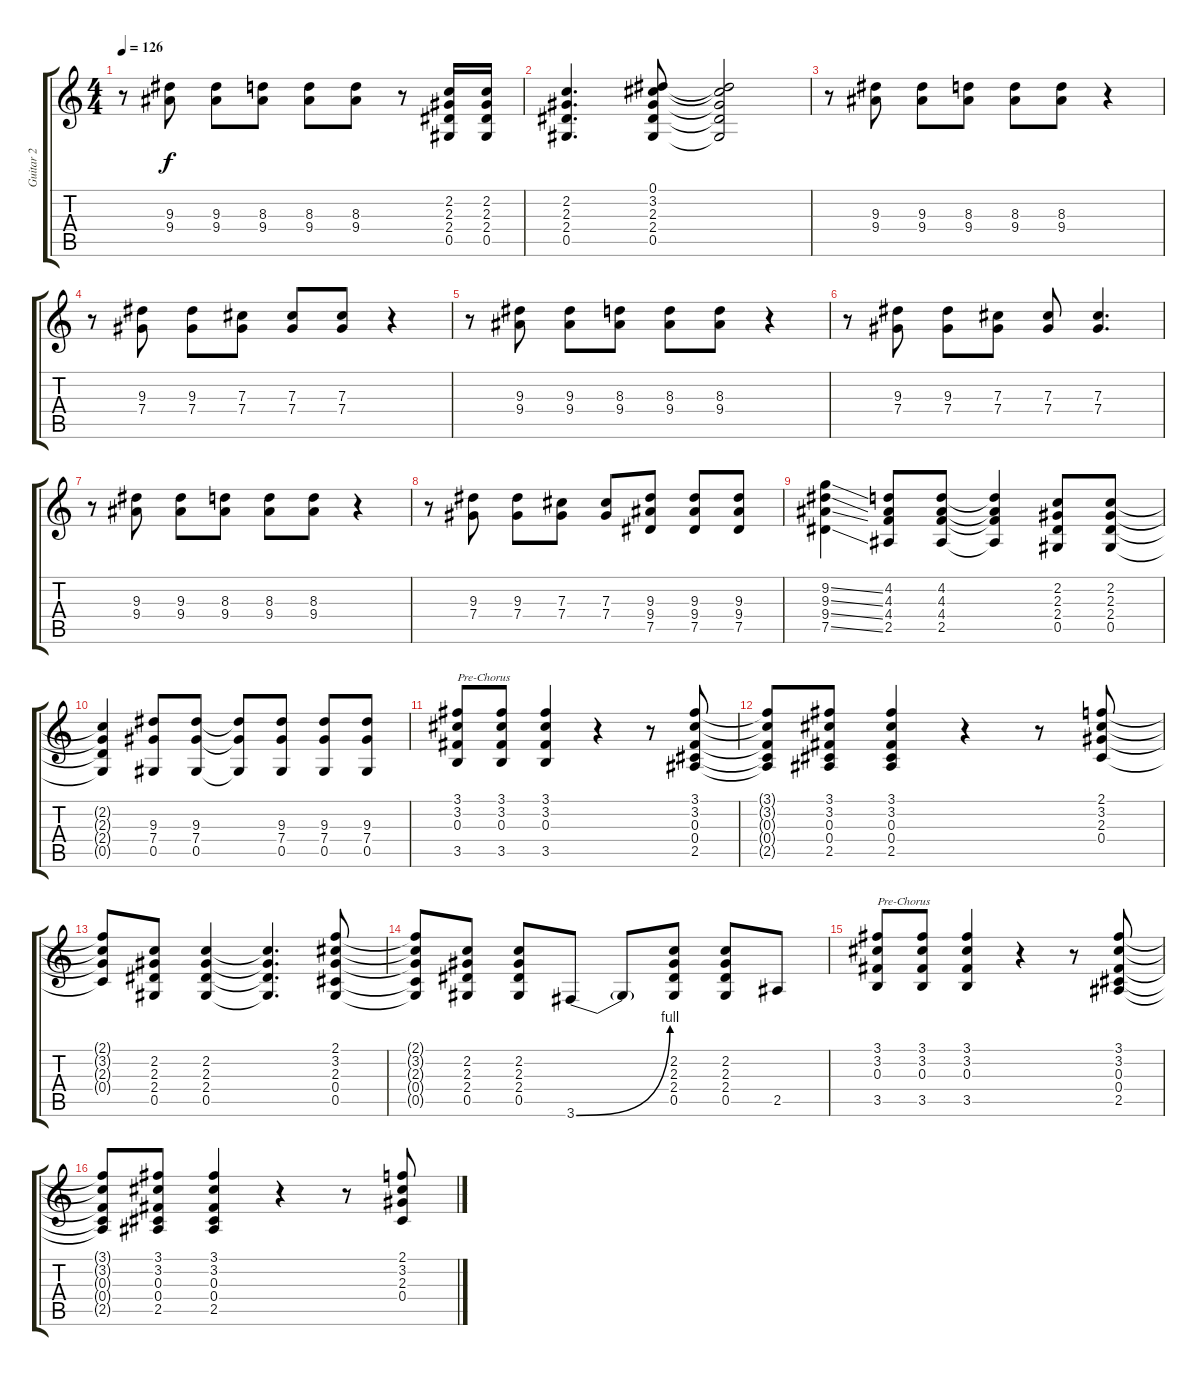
\track ("Guitar 2" "Guitar 2") {instrument distortionguitar}
\staff {score tabs}
\tuning (Eb4 Bb3 Gb3 Db3 Ab2 Eb2) {hide}
\ts (4 4)
\tempo 126
\clef g2
\ks c
r.8{dy f} (9.3 9.4).8 (9.3 9.4).8 (8.3 9.4).8 (8.3 9.4).8 (8.3 9.4).8 r.8 (2.2 2.3 2.4 0.5).16 (2.2 2.3 2.4 0.5).16 |
(2.2 2.3 2.4 0.5).4{d} (0.1 3.2 2.3 2.4 0.5).8 (0.1{t} 3.2{t} 2.3{t} 2.4{t} 0.5{t}).2 |
r.8 (9.3 9.4).8 (9.3 9.4).8 (8.3 9.4).8 (8.3 9.4).8 (8.3 9.4).8 r.4 |
r.8 (9.3 7.4).8 (9.3 7.4).8 (7.3 7.4).8 (7.3 7.4).8 (7.3 7.4).8 r.4 |
r.8 (9.3 9.4).8 (9.3 9.4).8 (8.3 9.4).8 (8.3 9.4).8 (8.3 9.4).8 r.4 |
r.8 (9.3 7.4).8 (9.3 7.4).8 (7.3 7.4).8 (7.3 7.4).8 (7.3 7.4).4{d} |
r.8 (9.3 9.4).8 (9.3 9.4).8 (8.3 9.4).8 (8.3 9.4).8 (8.3 9.4).8 r.4 |
r.8 (9.3 7.4).8 (9.3 7.4).8 (7.3 7.4).8 (7.3 7.4).8 (9.3 9.4 7.5).8 (9.3 9.4 7.5).8 (9.3 9.4 7.5).8 |
(9.2{ss} 9.3{ss} 9.4{ss} 7.5{ss}).4 (4.2 4.3 4.4 2.5).8 (4.2 4.3 4.4 2.5).8 (4.2{t} 4.3{t} 4.4{t} 2.5{t}).4 (2.2 2.3 2.4 0.5).8 (2.2 2.3 2.4 0.5).8 |
(2.2{t} 2.3{t} 2.4{t} 0.5{t}).4 (9.3 7.4 0.5).8 (9.3 7.4 0.5).8 (9.3{t} 7.4{t} 0.5{t}).8 (9.3 7.4 0.5).8 (9.3 7.4 0.5).8 (9.3 7.4 0.5).8 |
(3.1 3.2 0.3 3.5).8{txt "Pre-Chorus"} (3.1 3.2 0.3 3.5).8 (3.1 3.2 0.3 3.5).4 r.4 r.8 (3.1 3.2 0.3 0.4 2.5).8 |
(3.1{t} 3.2{t} 0.3{t} 0.4{t} 2.5{t}).8 (3.1 3.2 0.3 0.4 2.5).8 (3.1 3.2 0.3 0.4 2.5).4 r.4 r.8 (2.1 3.2 2.3 0.4).8 |
(2.1{t} 3.2{t} 2.3{t} 0.4{t}).8 (2.2 2.3 2.4 0.5).8 (2.2 2.3 2.4 0.5).4 (2.2{t} 2.3{t} 2.4{t} 0.5{t}).4{d} (2.1 3.2 2.3 0.4 0.5).8 |
(2.1{t} 3.2{t} 2.3{t} 0.4{t} 0.5{t}).8 (2.2 2.3 2.4 0.5).8 (2.2 2.3 2.4 0.5).8 3.6{be (bend 0 0 60 4)}.8 3.6{t}.8 (2.2 2.3 2.4 0.5).8 (2.2 2.3 2.4 0.5).8 2.5.8 |
(3.1 3.2 0.3 3.5).8{txt "Pre-Chorus"} (3.1 3.2 0.3 3.5).8 (3.1 3.2 0.3 3.5).4 r.4 r.8 (3.1 3.2 0.3 0.4 2.5).8 |
(3.1{t} 3.2{t} 0.3{t} 0.4{t} 2.5{t}).8 (3.1 3.2 0.3 0.4 2.5).8 (3.1 3.2 0.3 0.4 2.5).4 r.4 r.8 (2.1 3.2 2.3 0.4).8
